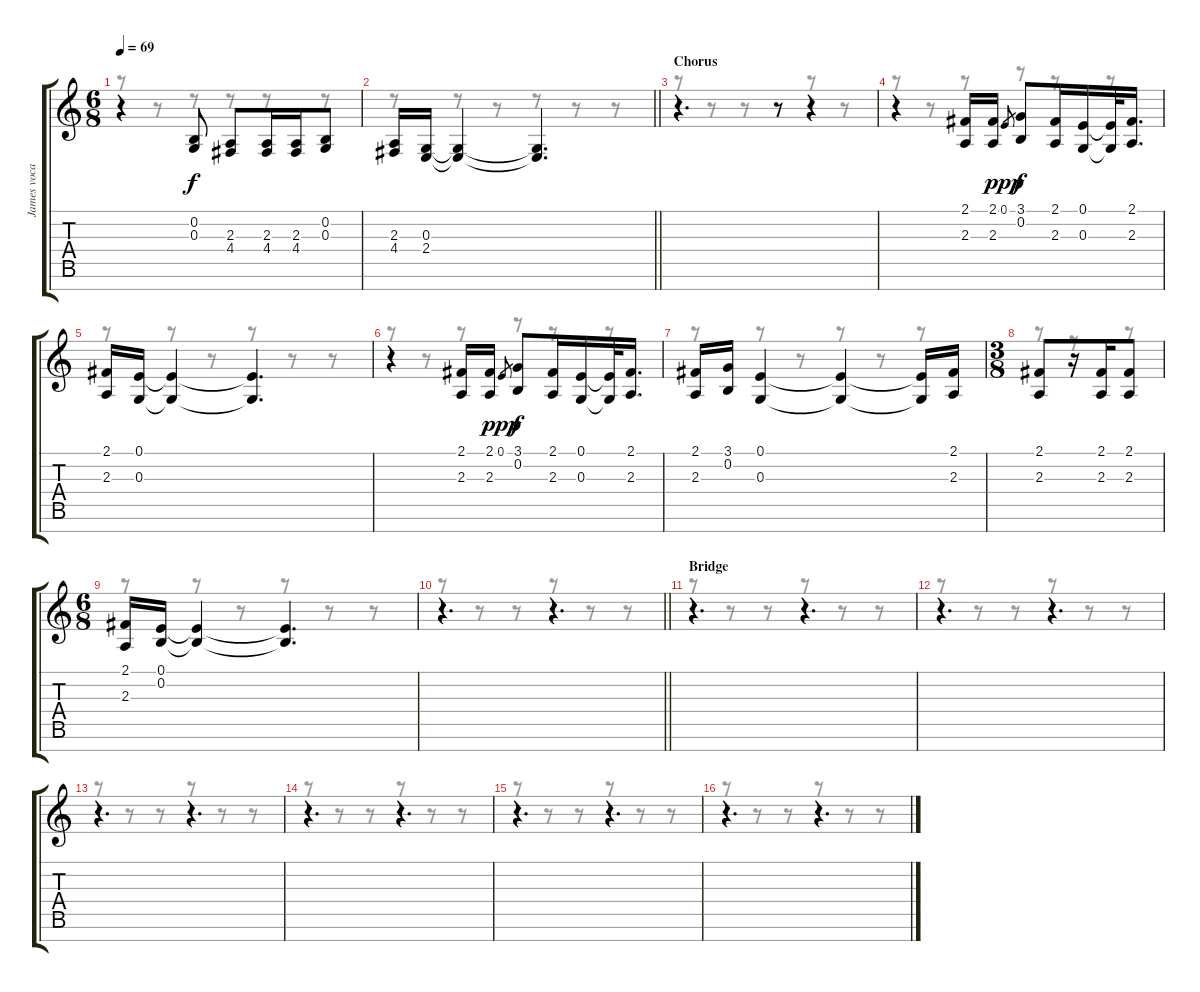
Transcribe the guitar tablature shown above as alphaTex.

\track ("James vocals" "James voca") {instrument trumpet}
\staff {score tabs}
\tuning (E4 B3 G3 D3 A2 E2 B1) {hide}
\voice
\ts (6 8)
\tempo 69
\clef g2
\ks c
r.4{dy f} (0.2 0.3).8 (2.3 4.4).8 (2.3 4.4).16 (2.3 4.4).16 (0.2 0.3).8 |
\barLineRight lightlight
(2.3 4.4).16 (0.3 2.4).16 (0.3{t} 2.4{t}).4 (0.3{t} 2.4{t}).4{d} |
\section ("" "Chorus")
r.4{d} r.8 r.4 |
r.4 (2.1 2.3).16 (2.1 2.3).16 0.1.8{gr dy ppp} (3.1 0.2).8{dy f} (2.1 2.3).16 (0.1 0.3).16 (0.1{t} 0.3{t}).32 (2.1 2.3).16{d} |
(2.1 2.3).16 (0.1 0.3).16 (0.1{t} 0.3{t}).4 (0.1{t} 0.3{t}).4{d} |
r.4 (2.1 2.3).16 (2.1 2.3).16 0.1.8{gr dy ppp} (3.1 0.2).8{dy f} (2.1 2.3).16 (0.1 0.3).16 (0.1{t} 0.3{t}).32 (2.1 2.3).16{d} |
(2.1 2.3).16 (3.1 0.2).16 (0.1 0.3).4 (0.1{t} 0.3{t}).4 (0.1{t} 0.3{t}).16 (2.1 2.3).16 |
\ts (3 8)
(2.1 2.3).8 r.16 (2.1 2.3).16 (2.1 2.3).8 |
\ts (6 8)
(2.1 2.3).16 (0.1 0.2).16 (0.1{t} 0.2{t}).4 (0.1{t} 0.2{t}).4{d} |
\barLineRight lightlight
r.4{d} r.4{d} |
\section ("" "Bridge")
r.4{d} r.4{d} |
r.4{d} r.4{d} |
r.4{d} r.4{d} |
r.4{d} r.4{d} |
r.4{d} r.4{d} |
r.4{d} r.4{d}
\voice
\clef g2
\ottava regular
\simile none
\ks c
r.8{dy f} r.8 r.8 r.8 r.8 r.8 |
\barLineRight lightlight
r.8 r.8 r.8 r.8 r.8 r.8 |
r.8 r.8 r.8 r.8 r.8 r.8 |
r.8 r.8 r.8 r.8 r.8 r.8 |
r.8 r.8 r.8 r.8 r.8 r.8 |
r.8 r.8 r.8 r.8 r.8 r.8 |
r.8 r.8 r.8 r.8 r.8 r.8 |
r.8 r.8 r.8 |
r.8 r.8 r.8 r.8 r.8 r.8 |
\barLineRight lightlight
r.8 r.8 r.8 r.8 r.8 r.8 |
r.8 r.8 r.8 r.8 r.8 r.8 |
r.8 r.8 r.8 r.8 r.8 r.8 |
r.8 r.8 r.8 r.8 r.8 r.8 |
r.8 r.8 r.8 r.8 r.8 r.8 |
r.8 r.8 r.8 r.8 r.8 r.8 |
r.8 r.8 r.8 r.8 r.8 r.8
